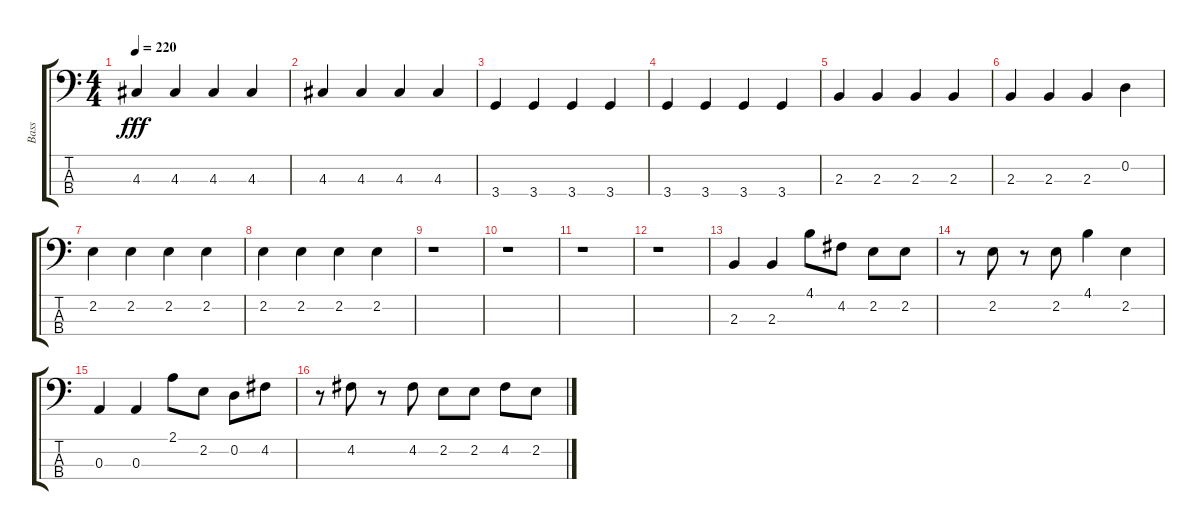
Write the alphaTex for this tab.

\track ("Bass" "Bass") {instrument electricbassfinger}
\staff {score tabs}
\tuning (G2 D2 A1 E1) {hide}
\ts (4 4)
\tempo 220
\clef f4
\ks c
4.3.4{dy fff} 4.3.4 4.3.4 4.3.4 |
4.3.4 4.3.4 4.3.4 4.3.4 |
3.4.4 3.4.4 3.4.4 3.4.4 |
3.4.4 3.4.4 3.4.4 3.4.4 |
2.3.4 2.3.4 2.3.4 2.3.4 |
2.3.4 2.3.4 2.3.4 0.2.4 |
2.2.4 2.2.4 2.2.4 2.2.4 |
2.2.4 2.2.4 2.2.4 2.2.4 |
r.1 |
r.1 |
r.1 |
r.1 |
2.3.4 2.3.4 4.1.8 4.2.8 2.2.8 2.2.8 |
r.8 2.2.8 r.8 2.2.8 4.1.4 2.2.4 |
0.3.4 0.3.4 2.1.8 2.2.8 0.2.8 4.2.8 |
r.8 4.2.8 r.8 4.2.8 2.2.8 2.2.8 4.2.8 2.2.8
